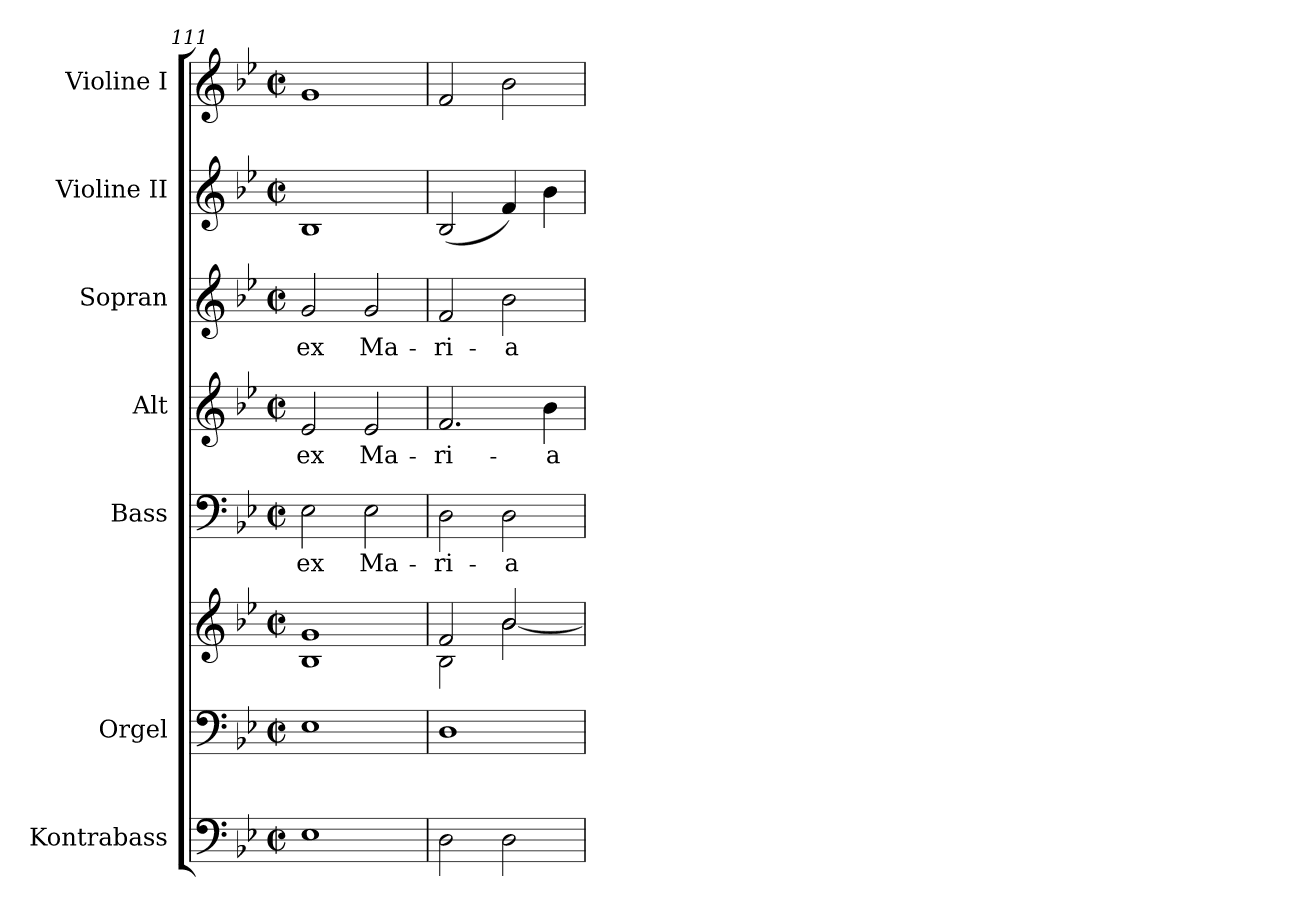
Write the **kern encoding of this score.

**kern	**kern	**kern	**kern	**text	**kern	**text	**kern	**text	**kern	**kern
*part7	*part6	*part6	*part5	*part5	*part4	*part4	*part3	*part3	*part2	*part1
*staff8	*staff7	*staff6	*staff5	*staff5	*staff4	*staff4	*staff3	*staff3	*staff2	*staff1
*I"Kontrabass	*I"Orgel	*	*I"Bass	*	*I"Alt	*	*I"Sopran	*	*I"Violine II	*I"Violine I
*I'Kb.	*I'Org.	*	*I'B	*	*I'A	*	*I'S	*	*I'Vl. II	*I'Vl. I
*clefF4	*clefF4	*clefG2	*clefF4	*	*clefG2	*	*clefG2	*	*clefG2	*clefG2
*ITrd7c12	*	*	*	*	*	*	*	*	*	*
*k[b-e-]	*k[b-e-]	*k[b-e-]	*k[b-e-]	*	*k[b-e-]	*	*k[b-e-]	*	*k[b-e-]	*k[b-e-]
*B-:	*B-:	*B-:	*B-:	*	*B-:	*	*B-:	*	*B-:	*B-:
*M2/2	*M2/2	*M2/2	*M2/2	*	*M2/2	*	*M2/2	*	*M2/2	*M2/2
*met(c|)	*met(c|)	*met(c|)	*met(c|)	*	*met(c|)	*	*met(c|)	*	*met(c|)	*met(c|)
=111	=111	=111	=111	=111	=111	=111	=111	=111	=111	=111
*	*	*^	*	*	*	*	*	*	*	*
!	!	!	!	!	!LO:LY:b	!	!LO:LY:b	!	!LO:LY:b	!	!
1EE-	1E-	1g	1B-	2E-\	ex	2e-/	ex	2g/	ex	1B-	1g
!	!	!	!	!	!LO:LY:b	!	!LO:LY:b	!	!LO:LY:b	!	!
.	.	.	.	2E-\	Ma-	2e-/	Ma-	2g/	Ma-	.	.
=112	=112	=112	=112	=112	=112	=112	=112	=112	=112	=112	=112
!	!	!	!	!	!LO:LY:b	!	!LO:LY:b	!	!LO:LY:b	!	!
2DD\	1D	2f/	2B-\	2D\	-ri-	2.f/	-ri-	2f/	-ri-	(<2B-/	2f/
!	!	!	!	!	!LO:LY:b	!	!	!	!LO:LY:b	!	!
2DD\	.	2b-/	[<2b-\	2D\	-a	.	.	2b-\	-a	4f/)	2b-\
!	!	!	!	!	!	!	!LO:LY:b	!	!	!	!
.	.	.	.	.	.	4b-\	-a	.	.	4b-\	.
*	*	*v	*v	*	*	*	*	*	*	*	*
=	=	=	=	=	=	=	=	=	=	=
*-	*-	*-	*-	*-	*-	*-	*-	*-	*-	*-
